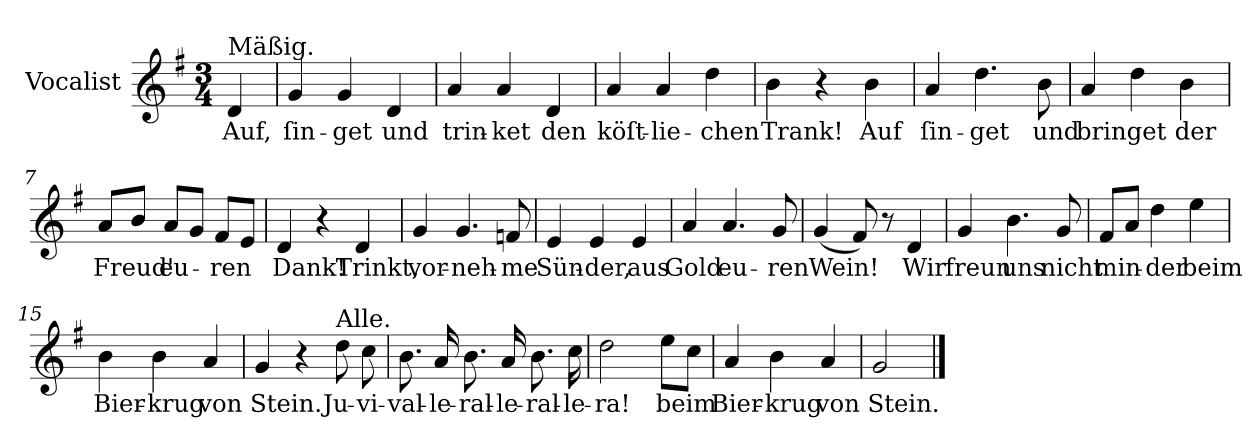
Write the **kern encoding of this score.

**kern	**text
*part1	*part1
*staff1	*staff1
*I"Vocalist	*
*clefG2	*
*k[f#]	*
*G:	*
*M3/4	*
=	=
!LO:TX:a:t=Mäßig.	!
4d	Auf,
=1	=1
4g	ſin-
4g	-get
4d	und
=2	=2
4a	trin-
4a	-ket
4d	den
=3	=3
4a	köſt-
4a	-lie-
4dd	-chen
=4	=4
4b	Trank!
4r	.
4b	Auf
=5	=5
4a	ſin-
4.dd	-get
8b	und
=6	=6
4a	bringet
4dd	.
4b	der
=7	=7
8aL	Freud'
8bJ	.
8aL	eu-
8gJ	.
8f#L	-ren
8eJ	.
=8	=8
4d	Dank!
4r	.
4d	Trinkt,
=9	=9
4g	vor-
4.g	-neh-
8fn	-me
=10	=10
4e	Sün-
4e	-der,
4e	aus
=11	=11
4a	Gold
4.a	eu-
8g	-ren
=12	=12
(4g	Wein!
8f#)	.
8r	.
4d	Wir
=13	=13
4g	freun
4.b	uns
8g	nicht
=14	=14
8f#L	min-
8aJ	.
4dd	-der
4ee	beim
=15	=15
4b	Bier-
4b	-krug
4a	von
=16	=16
4g	Stein.
4r	.
!LO:TX:a:t=Alle.	!
8dd	Ju-
8cc	-vi-
=17	=17
8.b	-val-
16a	-le-
8.b	-ral-
16a	-le-
8.b	-ral-
16cc	-le-
=18	=18
2dd	-ra!
8eeL	beim
8ccJ	.
=19	=19
4a	Bier-
4b	-krug
4a	von
=20	=20
2g	Stein.
==	==
*-	*-
